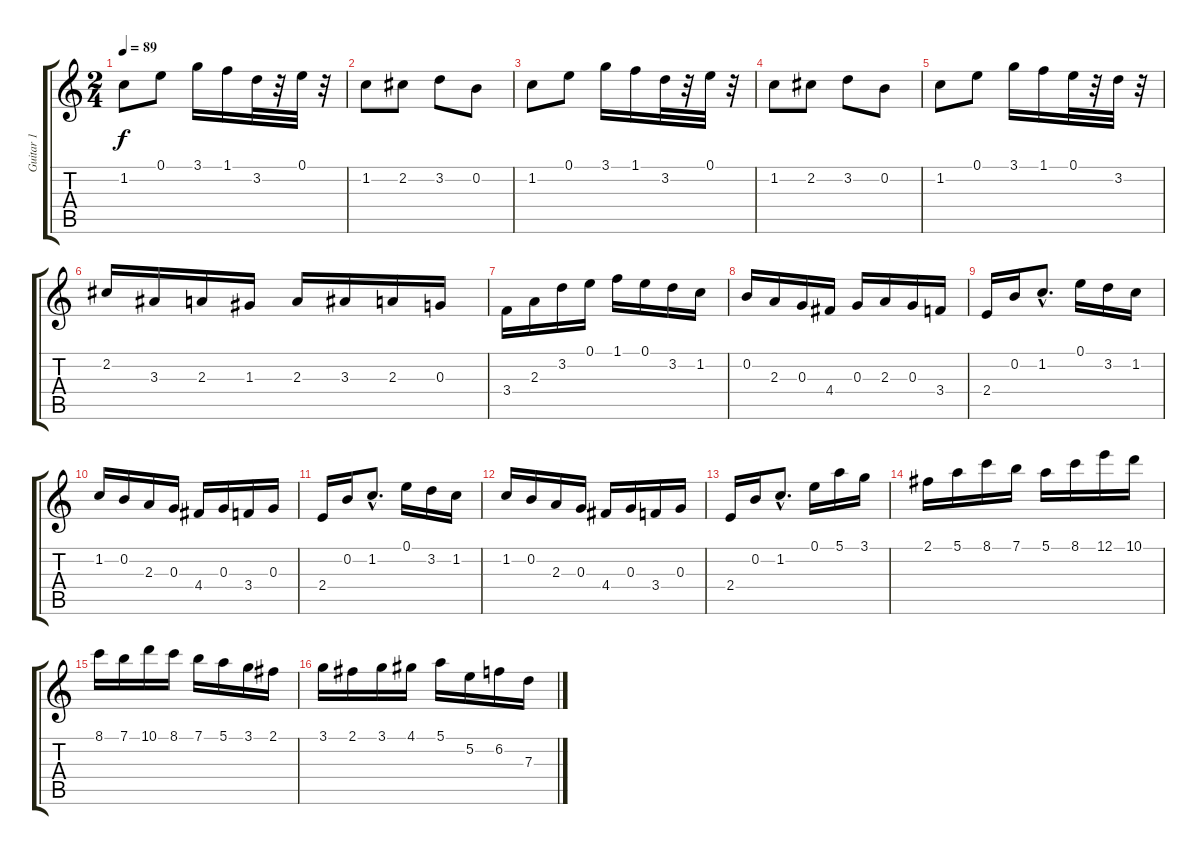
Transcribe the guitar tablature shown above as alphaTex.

\track ("Guitar 1" "Guitar 1") {instrument acousticguitarnylon}
\staff {score tabs}
\tuning (E4 B3 G3 D3 A2 E2) {hide}
\ts (2 4)
\tempo 89
\clef g2
\ks c
1.2.8{dy f} 0.1.8 3.1.16 1.1.16 3.2.32 r.32 0.1.32 r.32 |
1.2.8 2.2.8 3.2.8 0.2.8 |
1.2.8 0.1.8 3.1.16 1.1.16 3.2.32 r.32 0.1.32 r.32 |
1.2.8 2.2.8 3.2.8 0.2.8 |
1.2.8 0.1.8 3.1.16 1.1.16 0.1.32 r.32 3.2.32 r.32 |
2.2.16 3.3.16 2.3.16 1.3.16 2.3.16 3.3.16 2.3.16 0.3.16 |
3.4.16 2.3.16 3.2.16 0.1.16 1.1.16 0.1.16 3.2.16 1.2.16 |
0.2.16 2.3.16 0.3.16 4.4.16 0.3.16 2.3.16 0.3.16 3.4.16 |
2.4.16 0.2.16 1.2{hac}.8{d} 0.1.16 3.2.16 1.2.16 |
1.2.16 0.2.16 2.3.16 0.3.16 4.4.16 0.3.16 3.4.16 0.3.16 |
2.4.16 0.2.16 1.2{hac}.8{d} 0.1.16 3.2.16 1.2.16 |
1.2.16 0.2.16 2.3.16 0.3.16 4.4.16 0.3.16 3.4.16 0.3.16 |
2.4.16 0.2.16 1.2{hac}.8{d} 0.1.16 5.1.16 3.1.16 |
2.1.16 5.1.16 8.1.16 7.1.16 5.1.16 8.1.16 12.1.16 10.1.16 |
8.1.16 7.1.16 10.1.16 8.1.16 7.1.16 5.1.16 3.1.16 2.1.16 |
3.1.16 2.1.16 3.1.16 4.1.16 5.1.16 5.2.16 6.2.16 7.3.16
